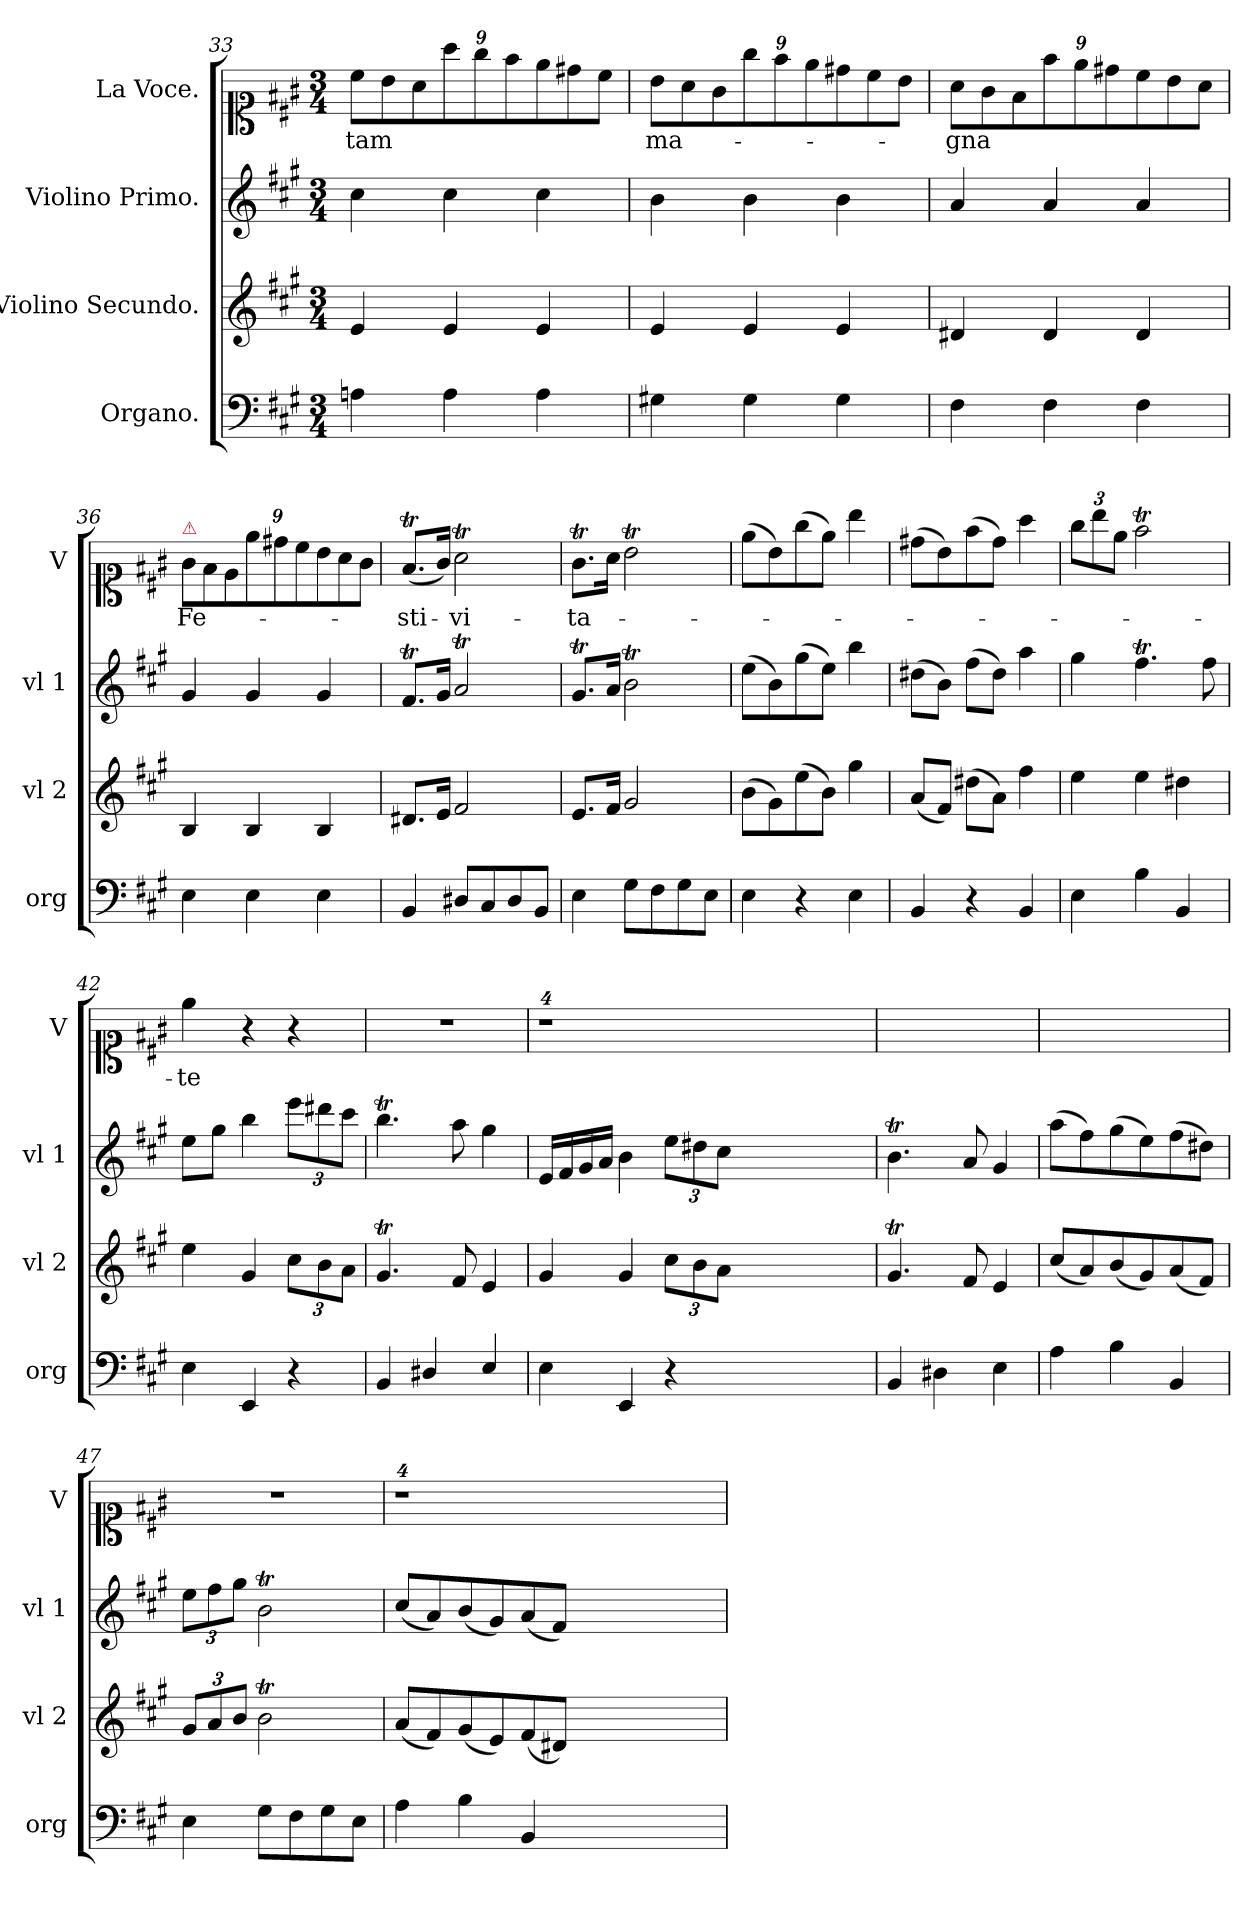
**kern	**dynam	**kern	**dynam	**kern	**dynam	**kern	**text
*part4	*part4	*part3	*part3	*part2	*part2	*part1	*part1
*staff4	*staff4	*staff3	*staff3	*staff2	*staff2	*staff1	*staff1
*I"Organo.	*	*I"Violino Secundo.	*	*I"Violino Primo.	*	*I"La Voce.	*
*I'org	*	*I'vl 2	*	*I'vl 1	*	*I'V	*
*clefF4	*	*clefG2	*	*clefG2	*	*clefC1	*
*k[f#c#g#]	*	*k[f#c#g#]	*	*k[f#c#g#]	*	*k[f#c#g#]	*
*A:	*	*A:	*	*A:	*	*A:	*
*M3/4	*	*M3/4	*	*M3/4	*	*M3/4	*
*	*	*	*	*	*	*Xbrackettup	*
=33	=33	=33	=33	=33	=33	=33	=33
4An\	.	4e/	.	4cc#\	.	12cc#\L	tam
.	.	.	.	.	.	12b\	.
.	.	.	.	.	.	12a\	.
4A\	.	4e/	.	4cc#\	.	12aa\	.
.	.	.	.	.	.	12gg#\	.
.	.	.	.	.	.	12ff#\	.
4A\	.	4e/	.	4cc#\	.	12ee\	.
.	.	.	.	.	.	12dd#X\	.
.	.	.	.	.	.	12cc#\J	.
=34	=34	=34	=34	=34	=34	=34	=34
4G#X\	.	4e/	.	4b\	.	12b\L	ma-
.	.	.	.	.	.	12a\	.
.	.	.	.	.	.	12g#\	.
4G#\	.	4e/	.	4b\	.	12gg#\	.
.	.	.	.	.	.	12ff#\	.
.	.	.	.	.	.	12ee\	.
4G#\	.	4e/	.	4b\	.	12dd#X\	.
.	.	.	.	.	.	12cc#\	.
.	.	.	.	.	.	12b\J	.
=35	=35	=35	=35	=35	=35	=35	=35
4F#\	.	4d#X/	.	4a/	.	12a\L	-gna
.	.	.	.	.	.	12g#\	.
.	.	.	.	.	.	12f#\	.
4F#\	.	4d#/	.	4a/	.	12ff#\	.
.	.	.	.	.	.	12ee\	.
.	.	.	.	.	.	12dd#X\	.
4F#\	.	4d#/	.	4a/	.	12cc#\	.
.	.	.	.	.	.	12b\	.
.	.	.	.	.	.	12a\J	.
=36	=36	=36	=36	=36	=36	=36	=36
!	!	!	!	!	!	!LO:TX:a:color=crimson:t=⚠	!
4E\	.	4B/	.	4g#/	.	12g#/L	Fe-
.	.	.	.	.	.	12f#/	.
.	.	.	.	.	.	12e/	.
4E\	.	4B/	.	4g#/	.	12ee\	.
.	.	.	.	.	.	12dd#X\	.
.	.	.	.	.	.	12cc#\	.
4E\	.	4B/	.	4g#/	.	12b\	.
.	.	.	.	.	.	12a\	.
.	.	.	.	.	.	12g#\J	.
=37	=37	=37	=37	=37	=37	=37	=37
4BB/	.	8.d#X/L	.	8.f#T/L	.	(8.f#T/L	-sti-
.	.	16e/Jk	.	16g#/Jk	.	16g#/Jk)	.
8D#X/L	.	2f#/	.	2aT/	.	2aT\	-vi-
8C#/	.	.	.	.	.	.	.
8D#/	.	.	.	.	.	.	.
8BB/J	.	.	.	.	.	.	.
=38	=38	=38	=38	=38	=38	=38	=38
4E\	.	8.e/L	.	8.g#t/L	.	8.g#t\L	-ta-
.	.	16f#/Jk	.	16a/Jk	.	16a\Jk	.
8G#\L	.	2g#/	.	2bT\	.	2bT\	.
8F#\	.	.	.	.	.	.	.
8G#\	.	.	.	.	.	.	.
8E\J	.	.	.	.	.	.	.
=39	=39	=39	=39	=39	=39	=39	=39
4E\	.	(8b\L	.	(8ee\L	.	(8ee\L	.
.	.	8g#\)	.	8b\)	.	8b\)	.
4r	.	(8ee\	.	(8gg#\	.	(8gg#\	.
.	.	8b\J)	.	8ee\J)	.	8ee\J)	.
4E\	.	4gg#\	.	4bb\	.	4bb\	.
=40	=40	=40	=40	=40	=40	=40	=40
4BB/	.	(8a/L	.	(8dd#X\L	.	(8dd#X\L	.
.	.	8f#/J)	.	8b\J)	.	8b\)	.
4r	.	(8dd#X\L	.	(8ff#\L	.	(8ff#\	.
.	.	8a\J)	.	8dd#\J)	.	8dd#\J)	.
4BB/	.	4ff#\	.	4aa\	.	4aa\	.
=41	=41	=41	=41	=41	=41	=41	=41
4E\	.	4ee\	.	4gg#\	.	12gg#\L	.
.	.	.	.	.	.	12bb\	.
.	.	.	.	.	.	12ee\J	.
4B\	.	4ee\	.	4.ff#T\	.	2ff#T\	.
4BB/	.	4dd#X\	.	.	.	.	.
.	.	.	.	8ff#\	.	.	.
=42	=42	=42	=42	=42	=42	=42	=42
!	!LO:DY:a	!	!LO:DY:a:rj	!	!LO:DY:a	!	!
4E\	Forte.	4ee\	Forte.	8ee\L	Forte.	4ee\	-te
.	.	.	.	8gg#\J	.	.	.
4EE/	.	4g#/	.	4bb\	.	4r	.
4r	.	12cc#\L	.	12eee\L	.	4r	.
.	.	12b\	.	12ddd#X\	.	.	.
.	.	12a\J	.	12ccc#\J	.	.	.
=43	=43	=43	=43	=43	=43	=43	=43
4BB/	.	4.g#t/	.	4.bbT\	.	2.r	.
4D#X/	.	.	.	.	.	.	.
.	.	8f#/	.	8aa\	.	.	.
4E/	.	4e/	.	4gg#\	.	.	.
=44	=44	=44	=44	=44	=44	=44	=44
4E\	.	4g#/	.	16e/LL	.	4%9r	.
.	.	.	.	16f#/	.	.	.
.	.	.	.	16g#/	.	.	.
.	.	.	.	16a/JJ	.	.	.
4EE/	.	4g#/	.	4b\	.	.	.
4r	.	12cc#\L	.	12ee\L	.	.	.
.	.	12b\	.	12dd#X\	.	.	.
.	.	12a\J	.	12cc#\J	.	.	.
1.ryy	.	1.ryy	.	1.ryy	.	.	.
=45	=45	=45	=45	=45	=45	=45	=45
4BB/	.	4.g#t/	.	4.bT\	.	2.ryy	.
4D#X\	.	.	.	.	.	.	.
.	.	8f#/	.	8a/	.	.	.
4E\	.	4e/	.	4g#/	.	.	.
=46	=46	=46	=46	=46	=46	=46	=46
4A\	.	(8cc#/L	.	(8aa\L	.	2.ryy	.
.	.	8a/)	.	8ff#\)	.	.	.
4B\	.	(8b/	.	(8gg#\	.	.	.
.	.	8g#/)	.	8ee\)	.	.	.
4BB/	.	(8a/	.	(8ff#\	.	.	.
.	.	8f#/J)	.	8dd#X\J)	.	.	.
=47	=47	=47	=47	=47	=47	=47	=47
4E\	.	12g#/L	.	12ee\L	.	2.r	.
.	.	12a/	.	12ff#\	.	.	.
.	.	12b/J	.	12gg#\J	.	.	.
8G#\L	.	2bT\	.	2bT\	.	.	.
8F#\	.	.	.	.	.	.	.
8G#\	.	.	.	.	.	.	.
8E\J	.	.	.	.	.	.	.
=48	=48	=48	=48	=48	=48	=48	=48
4A\	.	(8a/L	.	(8cc#/L	.	4%9r	.
.	.	8f#/)	.	8a/)	.	.	.
4B\	.	(8g#/	.	(8b/	.	.	.
.	.	8e/)	.	8g#/)	.	.	.
4BB/	.	(8f#/	.	(8a/	.	.	.
.	.	8d#X/J)	.	8f#/J)	.	.	.
1.ryy	.	1.ryy	.	1.ryy	.	.	.
=	=	=	=	=	=	=	=
*-	*-	*-	*-	*-	*-	*-	*-
